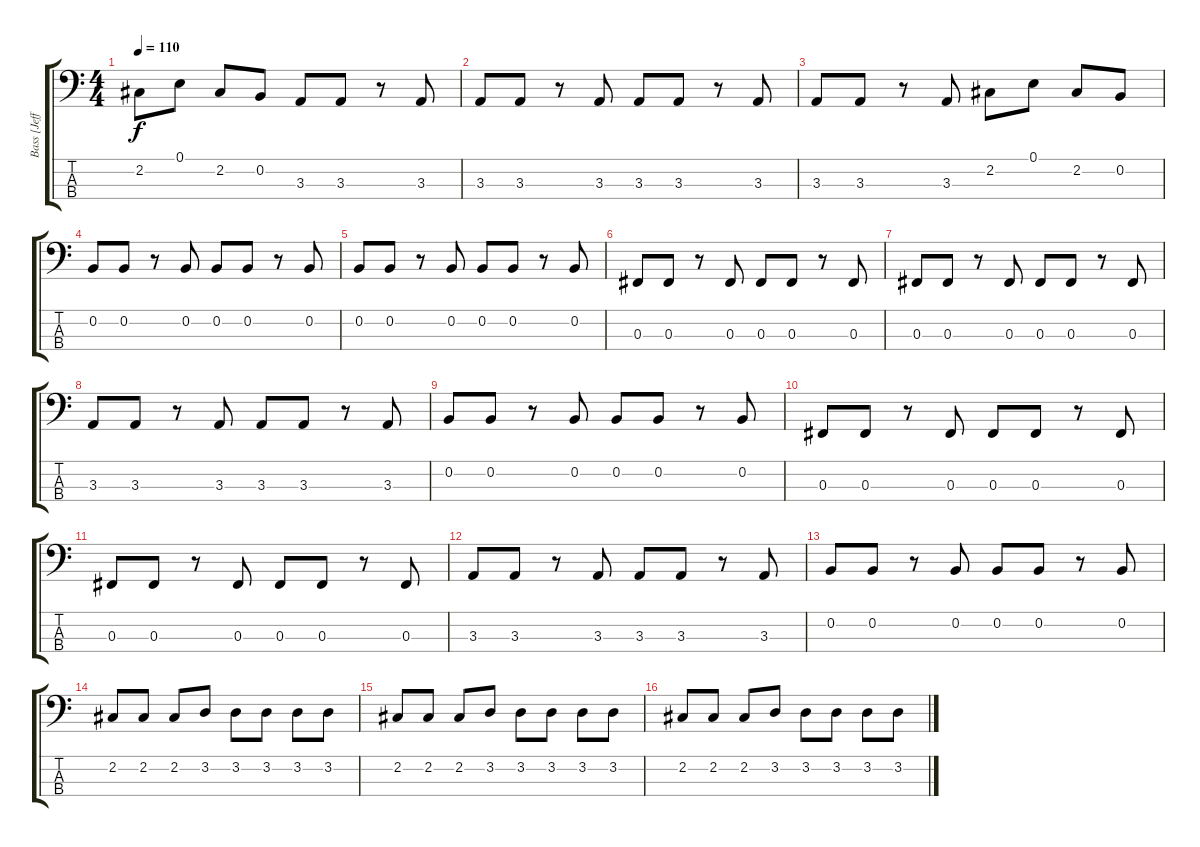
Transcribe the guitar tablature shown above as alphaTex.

\track ("Bass [Jeff Caxide]" "Bass [Jeff") {instrument electricbasspick}
\staff {score tabs}
\tuning (E2 B1 Gb1 Db1) {hide}
\ts (4 4)
\tempo 110
\clef f4
\ks c
2.2.8{dy f} 0.1.8 2.2.8 0.2.8 3.3.8 3.3.8 r.8 3.3.8 |
3.3.8 3.3.8 r.8 3.3.8 3.3.8 3.3.8 r.8 3.3.8 |
3.3.8 3.3.8 r.8 3.3.8 2.2.8 0.1.8 2.2.8 0.2.8 |
0.2.8 0.2.8 r.8 0.2.8 0.2.8 0.2.8 r.8 0.2.8 |
0.2.8 0.2.8 r.8 0.2.8 0.2.8 0.2.8 r.8 0.2.8 |
0.3.8 0.3.8 r.8 0.3.8 0.3.8 0.3.8 r.8 0.3.8 |
0.3.8 0.3.8 r.8 0.3.8 0.3.8 0.3.8 r.8 0.3.8 |
3.3.8 3.3.8 r.8 3.3.8 3.3.8 3.3.8 r.8 3.3.8 |
0.2.8 0.2.8 r.8 0.2.8 0.2.8 0.2.8 r.8 0.2.8 |
0.3.8 0.3.8 r.8 0.3.8 0.3.8 0.3.8 r.8 0.3.8 |
0.3.8 0.3.8 r.8 0.3.8 0.3.8 0.3.8 r.8 0.3.8 |
3.3.8 3.3.8 r.8 3.3.8 3.3.8 3.3.8 r.8 3.3.8 |
0.2.8 0.2.8 r.8 0.2.8 0.2.8 0.2.8 r.8 0.2.8 |
2.2.8 2.2.8 2.2.8 3.2.8 3.2.8 3.2.8 3.2.8 3.2.8 |
2.2.8 2.2.8 2.2.8 3.2.8 3.2.8 3.2.8 3.2.8 3.2.8 |
2.2.8 2.2.8 2.2.8 3.2.8 3.2.8 3.2.8 3.2.8 3.2.8
